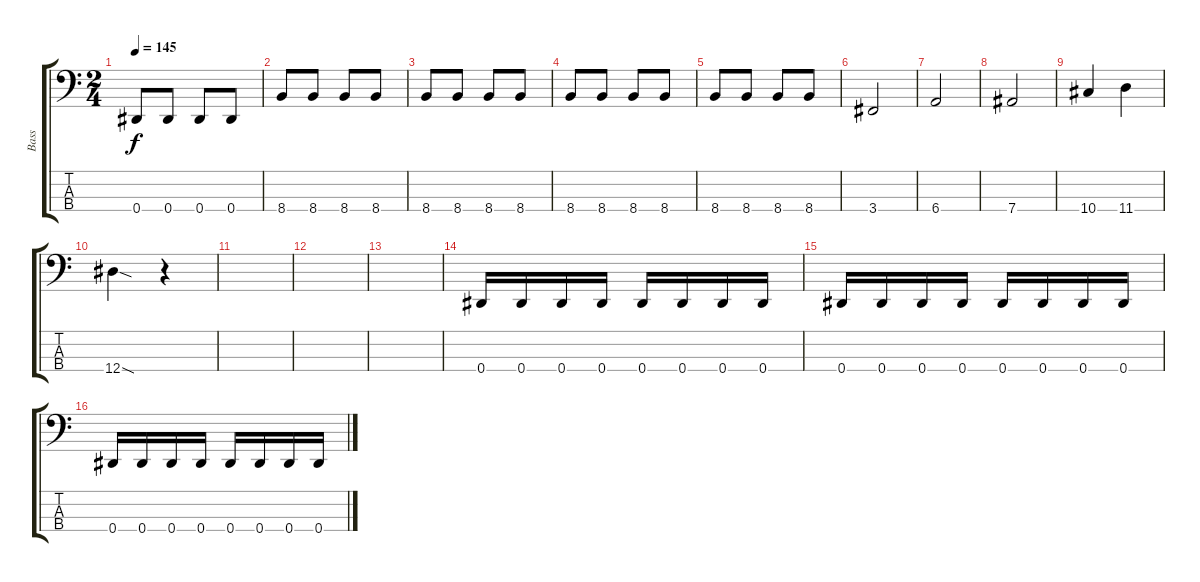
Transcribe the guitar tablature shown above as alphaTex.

\track ("Bass" "Bass") {instrument electricbassfinger}
\staff {score tabs}
\tuning (Ab2 Eb2 Bb1 Eb1) {hide}
\ts (2 4)
\tempo 145
\clef f4
\ks c
0.4.8{dy f} 0.4.8 0.4.8 0.4.8 |
8.4.8 8.4.8 8.4.8 8.4.8 |
8.4.8 8.4.8 8.4.8 8.4.8 |
8.4.8 8.4.8 8.4.8 8.4.8 |
8.4.8 8.4.8 8.4.8 8.4.8 |
3.4.2 |
6.4.2 |
7.4.2 |
10.4.4 11.4.4 |
12.4{sod}.4 r.4 |
|
|
|
0.4.16 0.4.16 0.4.16 0.4.16 0.4.16 0.4.16 0.4.16 0.4.16 |
0.4.16 0.4.16 0.4.16 0.4.16 0.4.16 0.4.16 0.4.16 0.4.16 |
0.4.16 0.4.16 0.4.16 0.4.16 0.4.16 0.4.16 0.4.16 0.4.16
